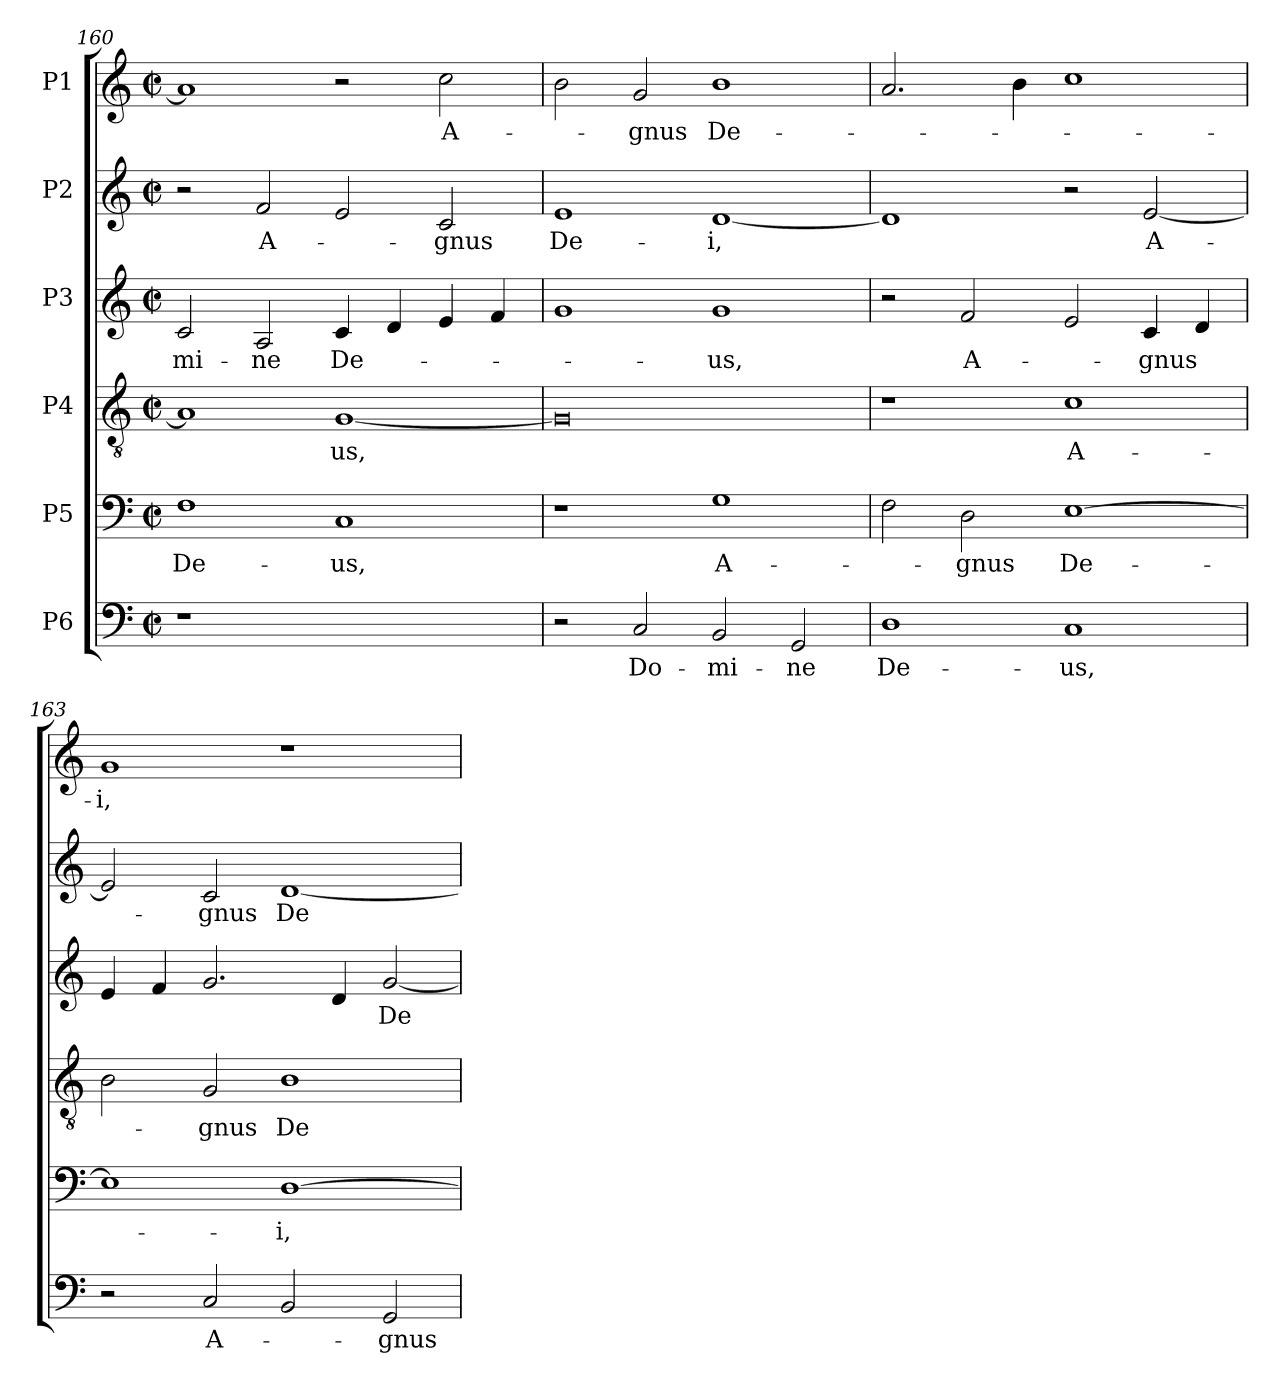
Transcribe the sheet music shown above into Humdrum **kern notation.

**kern	**text	**kern	**text	**kern	**text	**kern	**text	**kern	**text	**kern	**text
*part6	*part6	*part5	*part5	*part4	*part4	*part3	*part3	*part2	*part2	*part1	*part1
*staff6	*staff6	*staff5	*staff5	*staff4	*staff4	*staff3	*staff3	*staff2	*staff2	*staff1	*staff1
*I"P6	*	*I"P5	*	*I"P4	*	*I"P3	*	*I"P2	*	*I"P1	*
*clefF4	*	*clefF4	*	*clefGv2	*	*clefG2	*	*clefG2	*	*clefG2	*
*	*	*	*	*ITrd7c12	*	*	*	*	*	*	*
*k[]	*	*k[]	*	*k[]	*	*k[]	*	*k[]	*	*k[]	*
*C:	*	*C:	*	*C:	*	*C:	*	*C:	*	*C:	*
*M2/2	*	*M2/2	*	*M2/2	*	*M2/2	*	*M2/2	*	*M2/2	*
*met(c|)	*	*met(c|)	*	*met(c|)	*	*met(c|)	*	*met(c|)	*	*met(c|)	*
=160	=160	=160	=160	=160	=160	=160	=160	=160	=160	=160	=160
!LO:N:vis=1	!	!	!	!	!	!	!	!	!	!	!
!	!	!	!LO:LY:b:color=#000000	!	!	!	!	!	!	!	!
!	!	!	!	!	!	!	!LO:LY:b:color=#000000	!	!	!	!
1r	.	1Fi	De-	1AAi]	.	2ci/	-mi-	2r	.	1ai]	.
!	!	!	!	!	!	!	!LO:LY:b:color=#000000	!	!	!	!
!	!	!	!	!	!	!	!	!	!LO:LY:b:color=#000000	!	!
.	.	.	.	.	.	2Ai/	-ne	2fi/	A-	.	.
!	!	!	!LO:LY:b:color=#000000	!	!	!	!	!	!	!	!
!	!	!	!	!	!LO:LY:b:color=#000000	!	!	!	!	!	!
!	!	!	!	!	!	!	!LO:LY:b:color=#000000	!	!	!	!
1ryy	.	1Ci	-us,	[1GGi	-us,	4ci/	De-	2ei/	.	2r	.
.	.	.	.	.	.	4di/	.	.	.	.	.
!	!	!	!	!	!	!	!	!	!LO:LY:b:color=#000000	!	!
!	!	!	!	!	!	!	!	!	!	!	!LO:LY:b:color=#000000
.	.	.	.	.	.	4ei/	.	2ci/	-gnus	2cci\	A-
.	.	.	.	.	.	4fi/	.	.	.	.	.
!!LO:LB:g=z
=161	=161	=161	=161	=161	=161	=161	=161	=161	=161	=161	=161
!	!	!	!	!	!	!	!	!	!LO:LY:b:color=#000000	!	!
2r	.	1r	.	0GGi]	.	1gi	.	1ei	De-	2bi\	.
!	!LO:LY:b:color=#000000	!	!	!	!	!	!	!	!	!	!
!	!	!	!	!	!	!	!	!	!	!	!LO:LY:b:color=#000000
2Ci/	Do-	.	.	.	.	.	.	.	.	2gi/	-gnus
!	!LO:LY:b:color=#000000	!	!	!	!	!	!	!	!	!	!
!	!	!	!LO:LY:b:color=#000000	!	!	!	!	!	!	!	!
!	!	!	!	!	!	!	!LO:LY:b:color=#000000	!	!	!	!
!	!	!	!	!	!	!	!	!	!LO:LY:b:color=#000000	!	!
!	!	!	!	!	!	!	!	!	!	!	!LO:LY:b:color=#000000
2BBi/	-mi-	1Gi	A-	.	.	1gi	-us,	[1di	-i,	1bi	De-
!	!LO:LY:b:color=#000000	!	!	!	!	!	!	!	!	!	!
2GGi/	-ne	.	.	.	.	.	.	.	.	.	.
=162	=162	=162	=162	=162	=162	=162	=162	=162	=162	=162	=162
!	!LO:LY:b:color=#000000	!	!	!	!	!	!	!	!	!	!
1Di	De-	2Fi\	.	1r	.	2r	.	1di]	.	2.ai/	.
!	!	!	!LO:LY:b:color=#000000	!	!	!	!	!	!	!	!
!	!	!	!	!	!	!	!LO:LY:b:color=#000000	!	!	!	!
.	.	2Di\	-gnus	.	.	2fi/	A-	.	.	.	.
.	.	.	.	.	.	.	.	.	.	4bi\	.
!	!LO:LY:b:color=#000000	!	!	!	!	!	!	!	!	!	!
!	!	!	!LO:LY:b:color=#000000	!	!	!	!	!	!	!	!
!	!	!	!	!	!LO:LY:b:color=#000000	!	!	!	!	!	!
1Ci	-us,	[1Ei	De-	1Ci	A-	2ei/	.	2r	.	1cci	.
!	!	!	!	!	!	!	!LO:LY:b:color=#000000	!	!	!	!
!	!	!	!	!	!	!	!	!	!LO:LY:b:color=#000000	!	!
.	.	.	.	.	.	4ci/	-gnus	[2ei/	A-	.	.
.	.	.	.	.	.	4di/	.	.	.	.	.
=163	=163	=163	=163	=163	=163	=163	=163	=163	=163	=163	=163
!	!	!	!	!	!	!	!	!	!	!	!LO:LY:b:color=#000000
2r	.	1Ei]	.	2BBi\	.	4ei/	.	2ei/]	.	1gi	-i,
.	.	.	.	.	.	4fi/	.	.	.	.	.
!	!LO:LY:b:color=#000000	!	!	!	!	!	!	!	!	!	!
!	!	!	!	!	!LO:LY:b:color=#000000	!	!	!	!	!	!
!	!	!	!	!	!	!	!	!	!LO:LY:b:color=#000000	!	!
2Ci/	A-	.	.	2GGi/	-gnus	2.gi/	.	2ci/	-gnus	.	.
!	!	!	!LO:LY:b:color=#000000	!	!	!	!	!	!	!	!
!	!	!	!	!	!LO:LY:b:color=#000000	!	!	!	!	!	!
!	!	!	!	!	!	!	!	!	!LO:LY:b:color=#000000	!	!
2BBi/	.	[1Di	-i,	1BBi	De-	.	.	[1di	De-	1r	.
.	.	.	.	.	.	4di/	.	.	.	.	.
!	!LO:LY:b:color=#000000	!	!	!	!	!	!	!	!	!	!
!	!	!	!	!	!	!	!LO:LY:b:color=#000000	!	!	!	!
2GGi/	-gnus	.	.	.	.	[2gi/	De-	.	.	.	.
=	=	=	=	=	=	=	=	=	=	=	=
*-	*-	*-	*-	*-	*-	*-	*-	*-	*-	*-	*-
